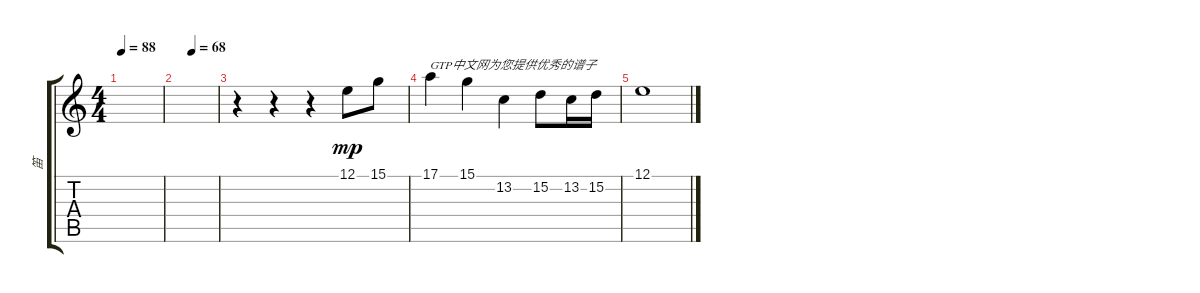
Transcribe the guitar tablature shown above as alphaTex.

\track ("笛" "笛") {instrument flute}
\staff {score tabs}
\tuning (E4 B3 G3 D3 A2 E2) {hide}
\ts (4 4)
\tempo 88
\clef g2
\ks c
|
\tempo (68 0.375)
|
r.4 r.4 r.4 12.1.8{dy mp} 15.1.8 |
17.1.4{txt "GTP中文网为您提供优秀的谱子"} 15.1.4 13.2.4 15.2.8 13.2.16 15.2.16 |
12.1.1
